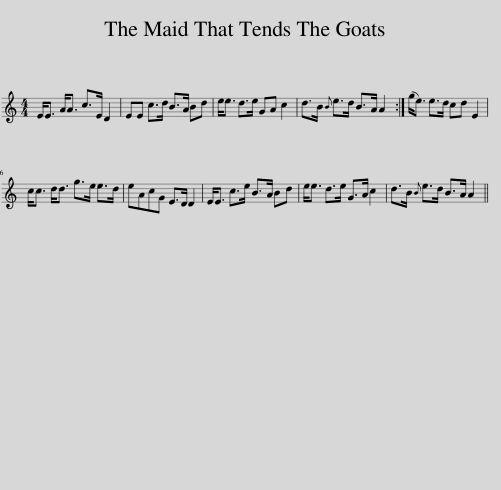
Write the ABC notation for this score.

X:1
L:1/8
M:4/4
I:linebreak $
K:C
V:1 treble
V:1
 E<E A<A c>E D2 | EE c>d B>A Bd | e<e d>e GA c2 | d>B{B} e>d B>A A2 :| (g<e) e>d cd E2 |$ %5
 c<c d<d g>e e>d | eAcG E>D D2 | E<E c>e B>A Bd | e<e d>e G>A c2 | d>B{B} e>d B>A A2 || %10
